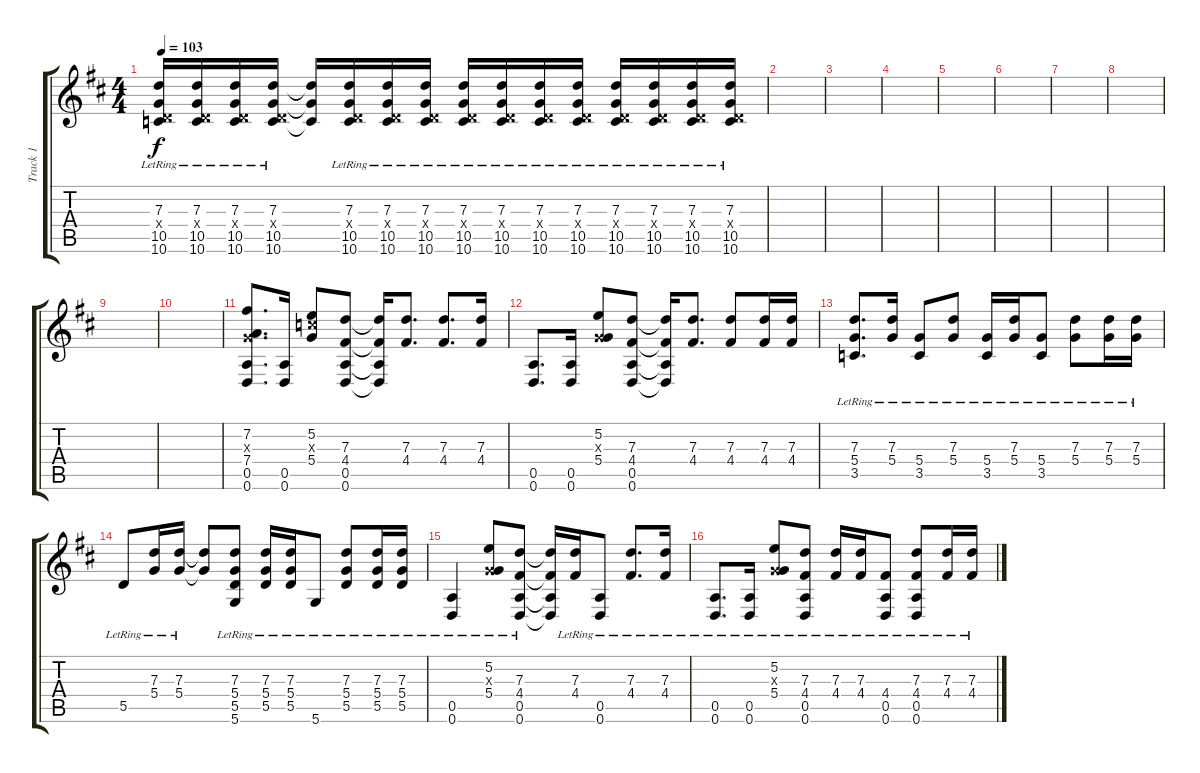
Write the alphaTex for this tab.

\track ("Track 1" "Track 1") {instrument electricguitarclean}
\staff {score tabs}
\tuning (E4 B3 G3 D3 A2 D2) {hide}
\ts (4 4)
\tempo 103
\clef g2
\ks d
(7.3{lr} 0.4{x} 10.5{lr} 10.6{lr}).16{dy f} (7.3{lr} 0.4{x} 10.5{lr} 10.6{lr}).16 (7.3{lr} 0.4{x} 10.5{lr} 10.6{lr}).16 (7.3{lr} 0.4{x} 10.5{lr} 10.6{lr}).16 (7.3{t} 10.5{t} 10.6{t}).16 (7.3{lr} 0.4{x} 10.5{lr} 10.6{lr}).16 (7.3{lr} 0.4{x} 10.5{lr} 10.6{lr}).16 (7.3{lr} 0.4{x} 10.5{lr} 10.6{lr}).16 (7.3{lr} 0.4{x} 10.5{lr} 10.6{lr}).16 (7.3{lr} 0.4{x} 10.5{lr} 10.6{lr}).16 (7.3{lr} 0.4{x} 10.5{lr} 10.6{lr}).16 (7.3{lr} 0.4{x} 10.5{lr} 10.6{lr}).16 (7.3{lr} 0.4{x} 10.5{lr} 10.6{lr}).16 (7.3{lr} 0.4{x} 10.5{lr} 10.6{lr}).16 (7.3{lr} 0.4{x} 10.5{lr} 10.6{lr}).16 (7.3{lr} 0.4{x} 10.5{lr} 10.6{lr}).16 |
|
|
|
|
|
|
|
|
|
(7.2 0.3{x} 7.4 0.5 0.6).8{d} (0.5 0.6).16 (5.2 5.3{x} 5.4).8 (7.3 4.4 0.5 0.6).8 (7.3{t} 4.4{t} 0.5{t} 0.6{t}).16 (7.3 4.4).8{d} (7.3 4.4).8{d} (7.3 4.4).16 |
(0.5 0.6).8{d} (0.5 0.6).16 (5.2 0.3{x} 5.4).8 (7.3 4.4 0.5 0.6).8 (7.3{t} 4.4{t} 0.5{t} 0.6{t}).16 (7.3 4.4).8{d} (7.3 4.4).8 (7.3 4.4).16 (7.3 4.4).16 |
(7.3{lr} 5.4{lr} 3.5{lr}).8{d} (7.3{lr} 5.4{lr}).16 (5.4{lr} 3.5{lr}).8 (7.3{lr} 5.4{lr}).8 (5.4{lr} 3.5{lr}).16 (7.3{lr} 5.4{lr}).16 (5.4{lr} 3.5{lr}).8 (7.3{lr} 5.4{lr}).8 (7.3{lr} 5.4{lr}).16 (7.3{lr} 5.4{lr}).16 |
5.5{lr}.8 (7.3{lr} 5.4{lr}).16 (7.3{lr} 5.4{lr}).16 (7.3{t} 5.4{t}).8 (7.3{lr} 5.4{lr} 5.5{lr} 5.6{lr}).8 (7.3{lr} 5.4{lr} 5.5{lr}).16 (7.3{lr} 5.4{lr} 5.5{lr}).16 5.6{lr}.8 (7.3{lr} 5.4{lr} 5.5{lr}).8 (7.3{lr} 5.4{lr} 5.5{lr}).16 (7.3{lr} 5.4{lr} 5.5{lr}).16 |
(0.5{lr} 0.6{lr}).4 (5.2{lr} 0.3{x} 5.4{lr}).8 (7.3{lr} 4.4{lr} 0.5{lr} 0.6{lr}).8 (7.3{t} 4.4{t} 0.5{t} 0.6{t}).16 (7.3{lr} 4.4{lr}).16 (0.5{lr} 0.6{lr}).8 (7.3{lr} 4.4{lr}).8{d} (7.3{lr} 4.4{lr}).16 |
(0.5{lr} 0.6{lr}).8{d} (0.5{lr} 0.6{lr}).16 (5.2{lr} 0.3{x} 5.4{lr}).8 (7.3{lr} 4.4{lr} 0.5{lr} 0.6{lr}).8 (7.3{lr} 4.4{lr}).16 (7.3{lr} 4.4{lr}).16 (4.4{lr} 0.5{lr} 0.6{lr}).8 (7.3{lr} 4.4{lr} 0.5{lr} 0.6{lr}).8 (7.3{lr} 4.4{lr}).16 (7.3{lr} 4.4{lr}).16
